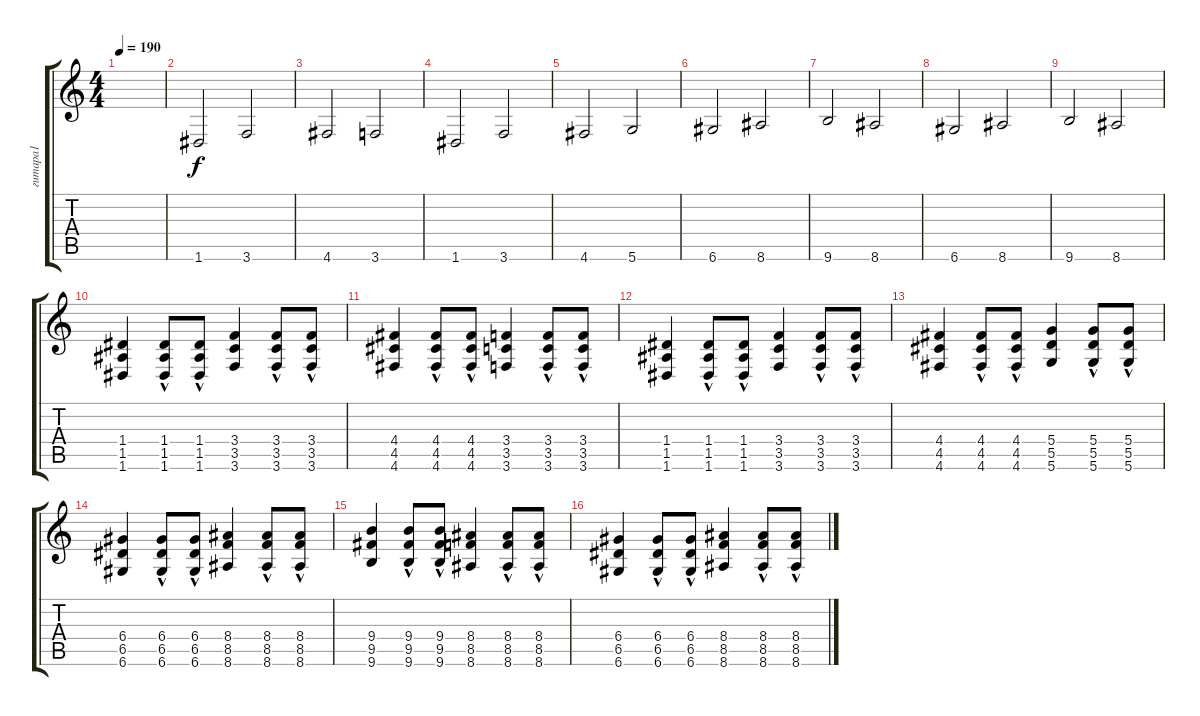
\track ("гитара1" "гитара1") {instrument distortionguitar}
\staff {score tabs}
\tuning (E4 B3 G3 D3 A2 D2) {hide}
\ts (4 4)
\tempo 190
\clef g2
\ks c
|
1.6.2 3.6.2 |
4.6.2 3.6.2 |
1.6.2 3.6.2 |
4.6.2 5.6.2 |
6.6.2 8.6.2 |
9.6.2 8.6.2 |
6.6.2 8.6.2 |
9.6.2 8.6.2 |
(1.4 1.5 1.6).4 (1.4{hac} 1.5{hac} 1.6{hac}).8 (1.4{hac} 1.5{hac} 1.6{hac}).8 (3.4 3.5 3.6).4 (3.4{hac} 3.5{hac} 3.6{hac}).8 (3.4{hac} 3.5{hac} 3.6{hac}).8 |
(4.4 4.5 4.6).4 (4.4{hac} 4.5{hac} 4.6{hac}).8 (4.4{hac} 4.5{hac} 4.6{hac}).8 (3.4 3.5 3.6).4 (3.4{hac} 3.5{hac} 3.6{hac}).8 (3.4{hac} 3.5{hac} 3.6{hac}).8 |
(1.4 1.5 1.6).4 (1.4{hac} 1.5{hac} 1.6{hac}).8 (1.4{hac} 1.5{hac} 1.6{hac}).8 (3.4 3.5 3.6).4 (3.4{hac} 3.5{hac} 3.6{hac}).8 (3.4{hac} 3.5{hac} 3.6{hac}).8 |
(4.4 4.5 4.6).4 (4.4{hac} 4.5{hac} 4.6{hac}).8 (4.4{hac} 4.5{hac} 4.6{hac}).8 (5.4 5.5 5.6).4 (5.4{hac} 5.5{hac} 5.6{hac}).8 (5.4{hac} 5.5{hac} 5.6{hac}).8 |
(6.4 6.5 6.6).4 (6.4{hac} 6.5{hac} 6.6{hac}).8 (6.4{hac} 6.5{hac} 6.6{hac}).8 (8.4 8.5 8.6).4 (8.4{hac} 8.5{hac} 8.6{hac}).8 (8.4{hac} 8.5{hac} 8.6{hac}).8 |
(9.4 9.5 9.6).4 (9.4{hac} 9.5{hac} 9.6{hac}).8 (9.4{hac} 9.5{hac} 9.6{hac}).8 (8.4 8.5 8.6).4 (8.4{hac} 8.5{hac} 8.6{hac}).8 (8.4{hac} 8.5{hac} 8.6{hac}).8 |
(6.4 6.5 6.6).4 (6.4{hac} 6.5{hac} 6.6{hac}).8 (6.4{hac} 6.5{hac} 6.6{hac}).8 (8.4 8.5 8.6).4 (8.4{hac} 8.5{hac} 8.6{hac}).8 (8.4{hac} 8.5{hac} 8.6{hac}).8
